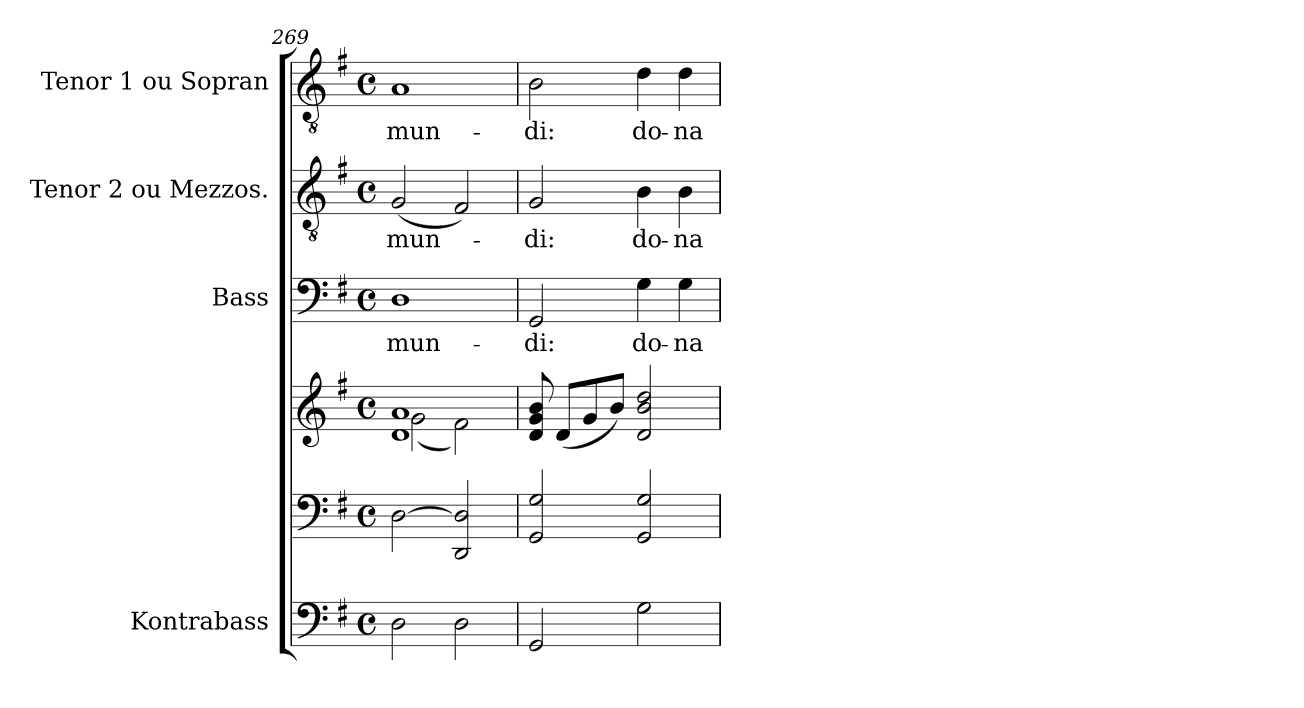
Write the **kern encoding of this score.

**kern	**kern	**kern	**kern	**text	**kern	**text	**kern	**text
*part5	*part4	*part4	*part3	*part3	*part2	*part2	*part1	*part1
*staff6	*staff5	*staff4	*staff3	*staff3	*staff2	*staff2	*staff1	*staff1
*I"Kontrabass	*	*	*I"Bass	*	*I"Tenor 2 ou Mezzos.	*	*I"Tenor 1 ou Sopran	*
*I'Kb.	*	*	*	*	*	*	*	*
*clefF4	*clefF4	*clefG2	*clefF4	*	*clefGv2	*	*clefGv2	*
*ITrd7c12	*	*	*	*	*	*	*	*
*k[f#]	*k[f#]	*k[f#]	*k[f#]	*	*k[f#]	*	*k[f#]	*
*G:	*G:	*G:	*G:	*	*G:	*	*G:	*
*M4/4	*M4/4	*M4/4	*M4/4	*	*M4/4	*	*M4/4	*
*met(c)	*met(c)	*met(c)	*met(c)	*	*met(c)	*	*met(c)	*
=269	=269	=269	=269	=269	=269	=269	=269	=269
*	*	*^	*	*	*	*	*	*
!	!	!	!	!	!LO:LY:b	!	!LO:LY:b	!	!LO:LY:b
2DD\	[2D\	1d 1a	(>2g\	1D	mun-	(<2G/	mun-	1A	mun-
2DD\	2DD/ 2D/]	.	2f#\)	.	.	2F#/)	.	.	.
!!LO:LB:g=z
=270	=270	=270	=270	=270	=270	=270	=270	=270	=270
!	!	!	!	!	!LO:LY:b	!	!LO:LY:b	!	!LO:LY:b
*	*	*v	*v	*	*	*	*	*	*
2GGG/	2GG/ 2G/	8d/ 8g/ 8b/	2GG/	-di:	2G/	-di:	2B\	-di:
.	.	(<8d/L	.	.	.	.	.	.
.	.	8g/	.	.	.	.	.	.
.	.	8b/J)	.	.	.	.	.	.
!	!	!	!	!LO:LY:b	!	!LO:LY:b	!	!LO:LY:b
2GG\	2GG/ 2G/	2d/ 2b/ 2dd/	4G\	do-	4B\	do-	4d\	do-
!	!	!	!	!LO:LY:b	!	!LO:LY:b	!	!LO:LY:b
.	.	.	4G\	-na	4B\	-na	4d\	-na
=	=	=	=	=	=	=	=	=
*-	*-	*-	*-	*-	*-	*-	*-	*-
